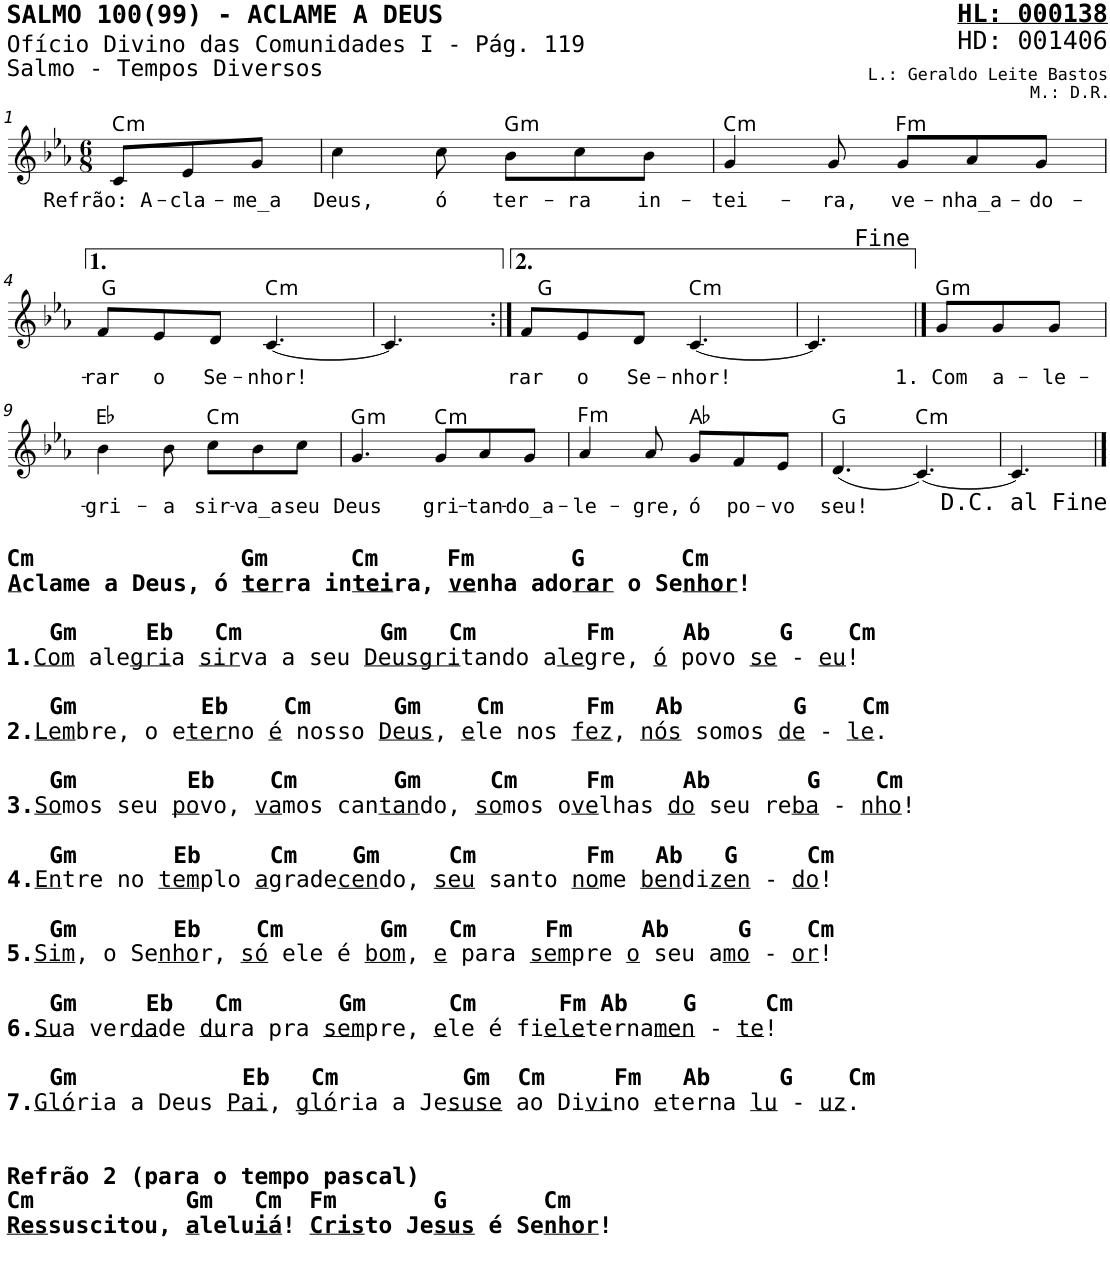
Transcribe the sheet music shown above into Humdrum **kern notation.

**kern	**text	**harte
*part1	*part1	*part1
*staff1	*staff1	*
*I"Voz	*	*
*I'V	*	*
*stria5	*	*
*clefG2	*	*
*k[b-e-a-]	*	*
*M6/8	*	*
=1	=1	=1
!	!LO:LY:b	!LO:H:kt=m
8c/L	Refrão: A-	C:min
!	!LO:LY:b	!
8e-/	-cla-	.
!	!LO:LY:b	!
8g/J	-me_a	.
=2	=2	=2
!	!LO:LY:b	!
4cc\	Deus,	.
!	!LO:LY:b	!
8cc\	ó	.
!	!LO:LY:b	!LO:H:kt=m
8b-\L	ter-	G:min
!	!LO:LY:b	!
8cc\	-ra	.
!	!LO:LY:b	!
8b-\J	in-	.
=3	=3	=3
!	!LO:LY:b	!LO:H:kt=m
4g/	-tei-	C:min
!	!LO:LY:b	!
8g/	-ra,	.
!	!LO:LY:b	!LO:H:kt=m
8g/L	ve-	F:min
!	!LO:LY:b	!
8a-/	-nha_a-	.
!	!LO:LY:b	!
8g/J	-do-	.
!!LO:LB:g=z
=4	=4	=4
!	!LO:LY:b	!
8f/L	-rar	G:maj
!	!LO:LY:b	!
8e-/	o	.
!	!LO:LY:b	!
8d/J	Se-	.
!	!LO:LY:b	!LO:H:kt=m
[4.c/	-nhor!	C:min
=5	=5	=5
4.c/]	.	.
=6:|!	=6:|!	=6:|!
!	!LO:LY:b	!
8f/L	rar	G:maj
!	!LO:LY:b	!
8e-/	o	.
!	!LO:LY:b	!
8d/J	Se-	.
!	!LO:LY:b	!LO:H:kt=m
[4.c/	-nhor!	C:min
=7	=7	=7
4.c/]	.	.
==8	==8	==8
!	!LO:LY:b	!LO:H:kt=m
8g/L	1. Com	G:min
!	!LO:LY:b	!
8g/	a-	.
!	!LO:LY:b	!
8g/J	-le-	.
!!LO:LB:g=z
=9	=9	=9
!LO:TX:b:B:t=Cm               Gm      Cm     Fm       G       Cm	!	!
!LO:TX:b:t=A	!	!
!LO:TX:b:t=clame a Deus, ó	!	!
!LO:TX:b:t=ter	!	!
!LO:TX:b:t=ra in	!	!
!LO:TX:b:t=tei	!	!
!LO:TX:b:t=ra,	!	!
!LO:TX:b:t=ve	!	!
!LO:TX:b:t=nha ado	!	!
!LO:TX:b:t=rar	!	!
!LO:TX:b:t=o Se	!	!
!LO:TX:b:t=nhor	!	!
!LO:TX:b:t=!	!	!
!LO:TX:b:t=Gm     Eb   Cm          Gm   Cm        Fm     Ab     G    Cm	!	!
!LO:TX:b:t=1.	!	!
!LO:TX:b:t=Com	!	!
!LO:TX:b:t=ale	!	!
!LO:TX:b:t=gri	!	!
!LO:TX:b:t=a	!	!
!LO:TX:b:t=sir	!	!
!LO:TX:b:t=va a seu	!	!
!LO:TX:b:t=Deusgri	!	!
!LO:TX:b:t=tando a	!	!
!LO:TX:b:t=le	!	!
!LO:TX:b:t=gre,	!	!
!LO:TX:b:t=ó	!	!
!LO:TX:b:t=povo	!	!
!LO:TX:b:t=se	!	!
!LO:TX:b:t=-	!	!
!LO:TX:b:t=eu	!	!
!LO:TX:b:t=!	!	!
!LO:TX:b:B:t=Gm         Eb    Cm      Gm    Cm      Fm   Ab        G    Cm	!	!
!LO:TX:b:t=2.	!	!
!LO:TX:b:t=Lem	!	!
!LO:TX:b:t=bre, o e	!	!
!LO:TX:b:t=ter	!	!
!LO:TX:b:t=no	!	!
!LO:TX:b:t=é	!	!
!LO:TX:b:t=nosso	!	!
!LO:TX:b:t=Deus	!	!
!LO:TX:b:t=,	!	!
!LO:TX:b:t=e	!	!
!LO:TX:b:t=le nos	!	!
!LO:TX:b:t=fez	!	!
!LO:TX:b:t=,	!	!
!LO:TX:b:t=nós	!	!
!LO:TX:b:t=somos	!	!
!LO:TX:b:t=de	!	!
!LO:TX:b:t=-	!	!
!LO:TX:b:t=le	!	!
!LO:TX:b:t=.	!	!
!LO:TX:b:B:t=Gm        Eb    Cm       Gm     Cm     Fm     Ab       G    Cm	!	!
!LO:TX:b:t=3.	!	!
!LO:TX:b:t=So	!	!
!LO:TX:b:t=mos seu	!	!
!LO:TX:b:t=po	!	!
!LO:TX:b:t=vo,	!	!
!LO:TX:b:t=va	!	!
!LO:TX:b:t=mos can	!	!
!LO:TX:b:t=tan	!	!
!LO:TX:b:t=do,	!	!
!LO:TX:b:t=so	!	!
!LO:TX:b:t=mos o	!	!
!LO:TX:b:t=ve	!	!
!LO:TX:b:t=lhas	!	!
!LO:TX:b:t=do	!	!
!LO:TX:b:t=seu re	!	!
!LO:TX:b:t=ba	!	!
!LO:TX:b:t=-	!	!
!LO:TX:b:t=nho	!	!
!LO:TX:b:t=!	!	!
!LO:TX:b:B:t=Gm       Eb     Cm    Gm     Cm        Fm   Ab   G     Cm	!	!
!LO:TX:b:t=4.	!	!
!LO:TX:b:t=En	!	!
!LO:TX:b:t=tre no	!	!
!LO:TX:b:t=tem	!	!
!LO:TX:b:t=plo	!	!
!LO:TX:b:t=a	!	!
!LO:TX:b:t=grade	!	!
!LO:TX:b:t=cen	!	!
!LO:TX:b:t=do,	!	!
!LO:TX:b:t=seu	!	!
!LO:TX:b:t=santo	!	!
!LO:TX:b:t=no	!	!
!LO:TX:b:t=me	!	!
!LO:TX:b:t=ben	!	!
!LO:TX:b:t=di	!	!
!LO:TX:b:t=zen	!	!
!LO:TX:b:t=-	!	!
!LO:TX:b:t=do	!	!
!LO:TX:b:t=!	!	!
!LO:TX:b:B:t=Gm       Eb    Cm       Gm   Cm     Fm     Ab     G    Cm	!	!
!LO:TX:b:t=5.	!	!
!LO:TX:b:t=Sim	!	!
!LO:TX:b:t=, o Se	!	!
!LO:TX:b:t=nho	!	!
!LO:TX:b:t=r,	!	!
!LO:TX:b:t=só	!	!
!LO:TX:b:t=ele é	!	!
!LO:TX:b:t=bom	!	!
!LO:TX:b:t=,	!	!
!LO:TX:b:t=e	!	!
!LO:TX:b:t=para	!	!
!LO:TX:b:t=sem	!	!
!LO:TX:b:t=pre	!	!
!LO:TX:b:t=o	!	!
!LO:TX:b:t=seu a	!	!
!LO:TX:b:t=mo	!	!
!LO:TX:b:t=-	!	!
!LO:TX:b:t=or	!	!
!LO:TX:b:t=!	!	!
!LO:TX:b:B:t=Gm     Eb   Cm       Gm      Cm      Fm Ab    G     Cm	!	!
!LO:TX:b:t=6.	!	!
!LO:TX:b:t=Su	!	!
!LO:TX:b:t=a ver	!	!
!LO:TX:b:t=da	!	!
!LO:TX:b:t=de	!	!
!LO:TX:b:t=du	!	!
!LO:TX:b:t=ra pra	!	!
!LO:TX:b:t=sem	!	!
!LO:TX:b:t=pre,	!	!
!LO:TX:b:t=e	!	!
!LO:TX:b:t=le é fi	!	!
!LO:TX:b:t=ele	!	!
!LO:TX:b:t=terna	!	!
!LO:TX:b:t=men	!	!
!LO:TX:b:t=-	!	!
!LO:TX:b:t=te	!	!
!LO:TX:b:t=!	!	!
!LO:TX:b:B:t=Gm            Eb   Cm         Gm  Cm     Fm   Ab     G    Cm	!	!
!LO:TX:b:t=7.	!	!
!LO:TX:b:t=Gló	!	!
!LO:TX:b:t=ria a Deus	!	!
!LO:TX:b:t=Pai	!	!
!LO:TX:b:t=,	!	!
!LO:TX:b:t=gló	!	!
!LO:TX:b:t=ria a Je	!	!
!LO:TX:b:t=suse	!	!
!LO:TX:b:t=ao Di	!	!
!LO:TX:b:t=vi	!	!
!LO:TX:b:t=no	!	!
!LO:TX:b:t=e	!	!
!LO:TX:b:t=terna	!	!
!LO:TX:b:t=lu	!	!
!LO:TX:b:t=-	!	!
!LO:TX:b:t=uz	!	!
!LO:TX:b:t=.	!	!
!LO:TX:b:B:t=Refrão 2 (para o tempo pascal)	!	!
!LO:TX:b:t=Cm           Gm   Cm  Fm       G       Cm	!	!
!LO:TX:b:t=Res	!	!
!LO:TX:b:t=suscitou,	!	!
!LO:TX:b:t=a	!	!
!LO:TX:b:t=lelu	!	!
!LO:TX:b:t=iá	!	!
!LO:TX:b:t=!	!	!
!LO:TX:b:t=Cris	!	!
!LO:TX:b:t=to Je	!	!
!LO:TX:b:t=sus	!	!
!LO:TX:b:t=é Se	!	!
!LO:TX:b:t=nhor	!	!
!LO:TX:b:t=!	!	!
!	!LO:LY:b	!
4b-\	-gri-	Eb:maj
!	!LO:LY:b	!
8b-\	-a	.
!	!LO:LY:b	!LO:H:kt=m
8cc\L	sir-	C:min
!	!LO:LY:b	!
8b-\	-va_a	.
!	!LO:LY:b	!
8cc\J	seu	.
=10	=10	=10
!	!LO:LY:b	!LO:H:kt=m
4.g/	Deus	G:min
!	!LO:LY:b	!LO:H:kt=m
8g/L	gri-	C:min
!	!LO:LY:b	!
8a-/	-tan-	.
!	!LO:LY:b	!
8g/J	-do_a-	.
=11	=11	=11
!	!LO:LY:b	!LO:H:kt=m
4a-/	-le-	F:min
!	!LO:LY:b	!
8a-/	-gre,	.
!	!LO:LY:b	!
8g/L	ó	Ab:maj
!	!LO:LY:b	!
8f/	po-	.
!	!LO:LY:b	!
8e-/J	-vo	.
=12	=12	=12
!	!LO:LY:b	!
(4.d/	seu!	G:maj
!	!	!LO:H:kt=m
[4.c/)	.	C:min
=13	=13	=13
4.c/]	.	.
==	==	==
*-	*-	*-
